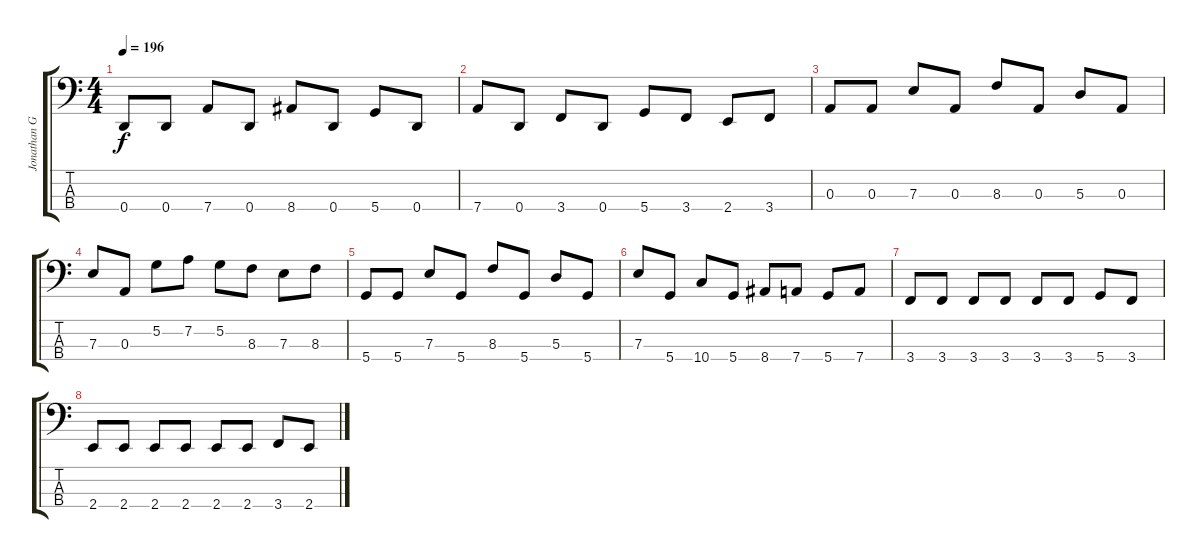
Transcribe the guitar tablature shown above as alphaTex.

\track ("Jonathan Gallant" "Jonathan G") {instrument electricbassfinger}
\staff {score tabs}
\tuning (G2 D2 A1 D1) {hide}
\ts (4 4)
\tempo 196
\clef f4
\ks c
0.4.8{dy f} 0.4.8 7.4.8 0.4.8 8.4.8 0.4.8 5.4.8 0.4.8 |
7.4.8 0.4.8 3.4.8 0.4.8 5.4.8 3.4.8 2.4.8 3.4.8 |
0.3.8 0.3.8 7.3.8 0.3.8 8.3.8 0.3.8 5.3.8 0.3.8 |
7.3.8 0.3.8 5.2.8 7.2.8 5.2.8 8.3.8 7.3.8 8.3.8 |
5.4.8 5.4.8 7.3.8 5.4.8 8.3.8 5.4.8 5.3.8 5.4.8 |
7.3.8 5.4.8 10.4.8 5.4.8 8.4.8 7.4.8 5.4.8 7.4.8 |
3.4.8 3.4.8 3.4.8 3.4.8 3.4.8 3.4.8 5.4.8 3.4.8 |
2.4.8 2.4.8 2.4.8 2.4.8 2.4.8 2.4.8 3.4.8 2.4.8
